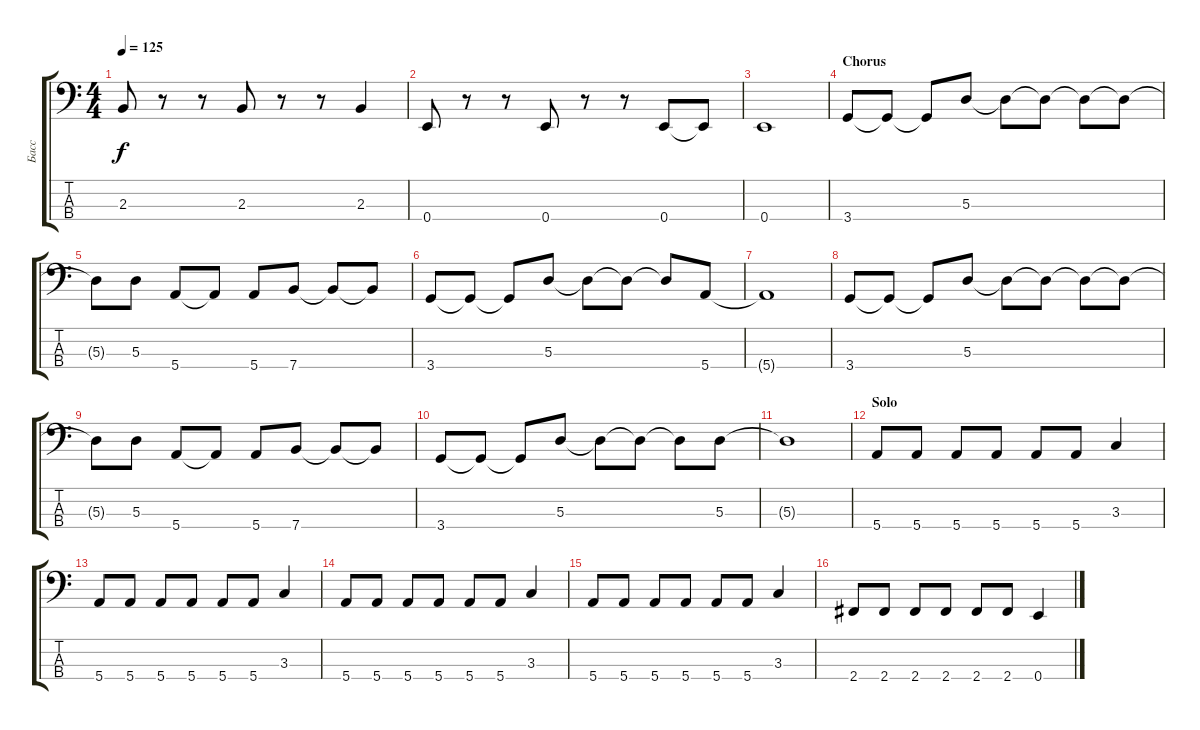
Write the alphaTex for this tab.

\track ("Басс" "Басс") {instrument electricbasspick}
\staff {score tabs}
\tuning (G2 D2 A1 E1) {hide}
\ts (4 4)
\tempo 125
\clef f4
\ks c
2.3.8{dy f} r.8 r.8 2.3.8 r.8 r.8 2.3.4 |
0.4.8 r.8 r.8 0.4.8 r.8 r.8 0.4.8 0.4{t}.8 |
0.4.1 |
\section ("" "Chorus")
3.4.8 3.4{t}.8 3.4{t}.8 5.3.8 5.3{t}.8 5.3{t}.8 5.3{t}.8 5.3{t}.8 |
5.3{t}.8 5.3.8 5.4.8 5.4{t}.8 5.4.8 7.4.8 7.4{t}.8 7.4{t}.8 |
3.4.8 3.4{t}.8 3.4{t}.8 5.3.8 5.3{t}.8 5.3{t}.8 5.3{t}.8 5.4.8 |
5.4{t}.1 |
3.4.8 3.4{t}.8 3.4{t}.8 5.3.8 5.3{t}.8 5.3{t}.8 5.3{t}.8 5.3{t}.8 |
5.3{t}.8 5.3.8 5.4.8 5.4{t}.8 5.4.8 7.4.8 7.4{t}.8 7.4{t}.8 |
3.4.8 3.4{t}.8 3.4{t}.8 5.3.8 5.3{t}.8 5.3{t}.8 5.3{t}.8 5.3.8 |
5.3{t}.1 |
\section ("" "Solo")
5.4.8 5.4.8 5.4.8 5.4.8 5.4.8 5.4.8 3.3.4 |
5.4.8 5.4.8 5.4.8 5.4.8 5.4.8 5.4.8 3.3.4 |
5.4.8 5.4.8 5.4.8 5.4.8 5.4.8 5.4.8 3.3.4 |
5.4.8 5.4.8 5.4.8 5.4.8 5.4.8 5.4.8 3.3.4 |
2.4.8 2.4.8 2.4.8 2.4.8 2.4.8 2.4.8 0.4.4
